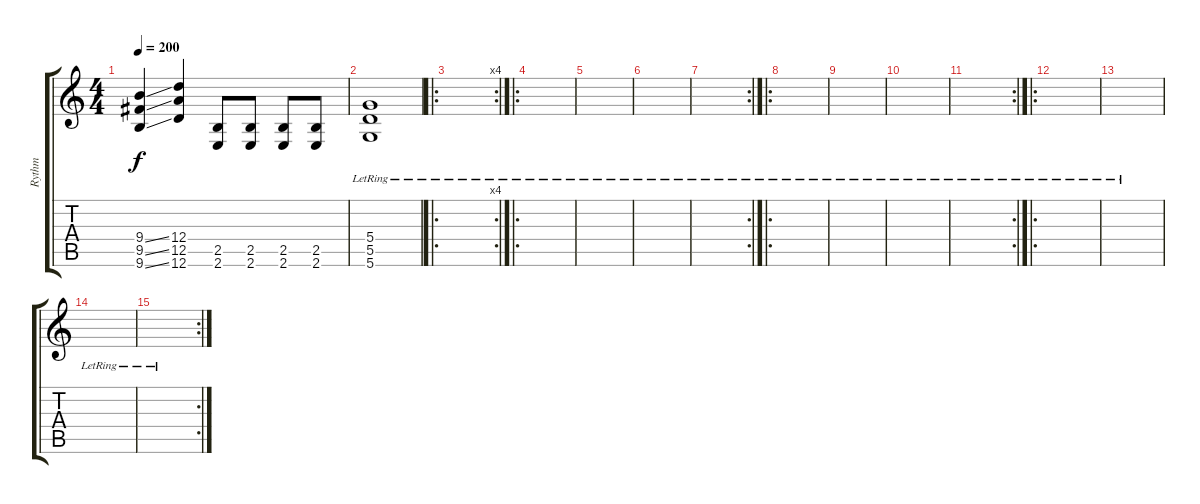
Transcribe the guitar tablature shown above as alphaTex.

\track ("Rythm" "Rythm") {instrument distortionguitar}
\staff {score tabs}
\tuning (E4 B3 G3 D3 A2 D2) {hide}
\ts (4 4)
\tempo 200
\clef g2
\ks c
(9.4{ss} 9.5{ss} 9.6{ss}).4{dy f} (12.4 12.5 12.6).4 (2.5 2.6).8 (2.5 2.6).8 (2.5 2.6).8 (2.5 2.6).8 |
(5.4{lr} 5.5{lr} 5.6{lr}).1 |
\ro
\rc 4
|
\ro
|
|
|
\rc 2
|
\ro
|
|
|
\rc 2
|
\ro
|
|
|
\rc 2
